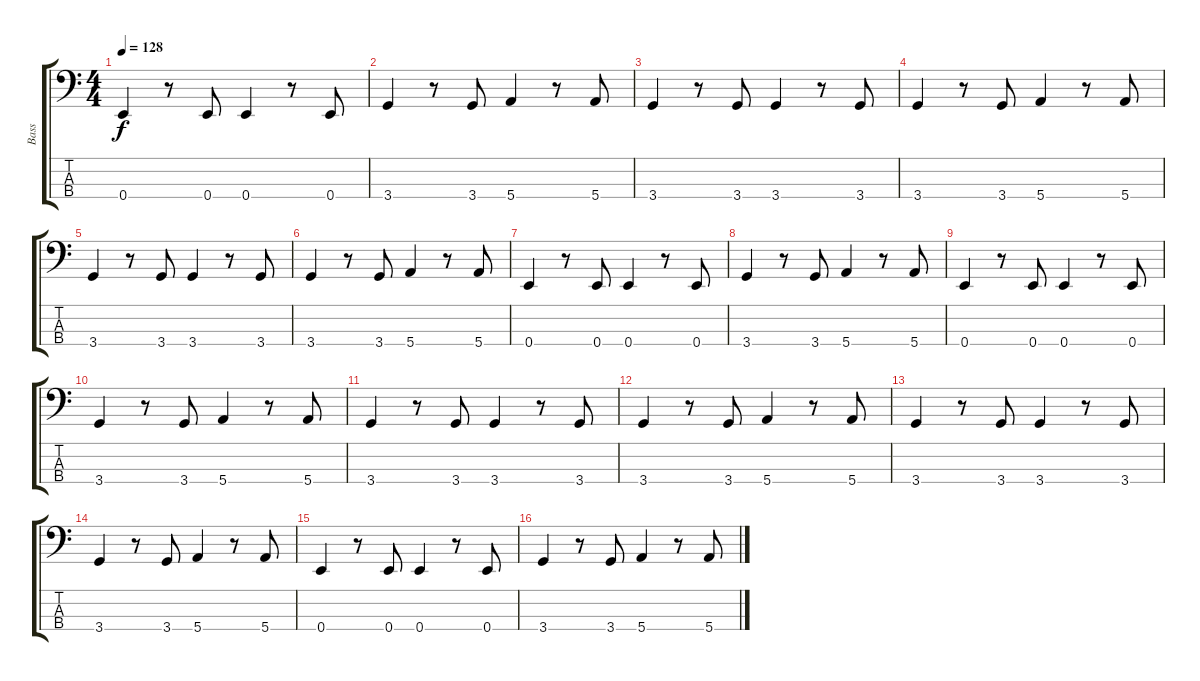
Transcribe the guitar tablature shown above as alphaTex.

\track ("Bass" "Bass") {instrument electricbassfinger}
\staff {score tabs}
\tuning (G2 D2 A1 E1) {hide}
\ts (4 4)
\tempo 128
\clef f4
\ks c
0.4.4{dy f} r.8 0.4.8 0.4.4 r.8 0.4.8 |
3.4.4 r.8 3.4.8 5.4.4 r.8 5.4.8 |
3.4.4 r.8 3.4.8 3.4.4 r.8 3.4.8 |
3.4.4 r.8 3.4.8 5.4.4 r.8 5.4.8 |
3.4.4 r.8 3.4.8 3.4.4 r.8 3.4.8 |
3.4.4 r.8 3.4.8 5.4.4 r.8 5.4.8 |
0.4.4 r.8 0.4.8 0.4.4 r.8 0.4.8 |
3.4.4 r.8 3.4.8 5.4.4 r.8 5.4.8 |
0.4.4 r.8 0.4.8 0.4.4 r.8 0.4.8 |
3.4.4 r.8 3.4.8 5.4.4 r.8 5.4.8 |
3.4.4 r.8 3.4.8 3.4.4 r.8 3.4.8 |
3.4.4 r.8 3.4.8 5.4.4 r.8 5.4.8 |
3.4.4 r.8 3.4.8 3.4.4 r.8 3.4.8 |
3.4.4 r.8 3.4.8 5.4.4 r.8 5.4.8 |
0.4.4 r.8 0.4.8 0.4.4 r.8 0.4.8 |
3.4.4 r.8 3.4.8 5.4.4 r.8 5.4.8
